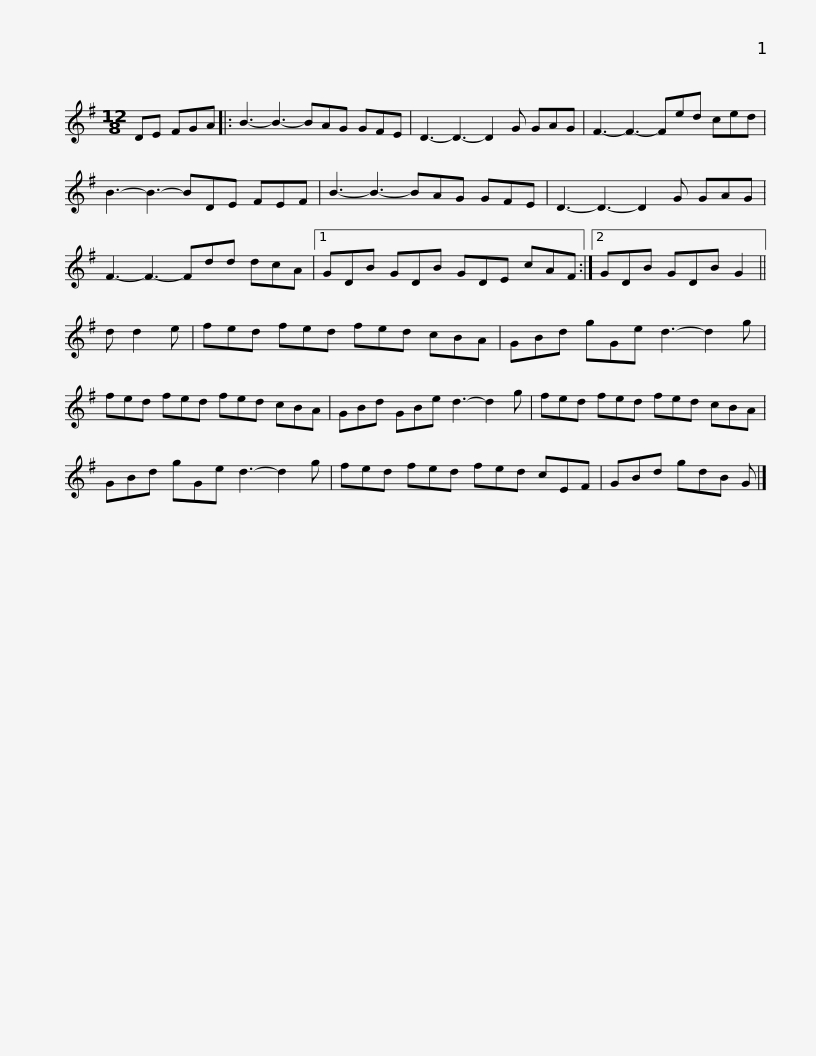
X:1
L:1/8
M:12/8
I:linebreak $
K:G
V:1 treble
V:1
 DE FGA |: B3- B3- BAG GFE | D3- D3- D2 G GAG | F3- F3- Fed ced | B3- B3- BDE FEF |$ %5
 B3- B3- BAG GFE | D3- D3- D2 G GAG | F3- F3- Fdd dcA |1 GDB GDB GDE cAF :|2$ GDB GDB G2 || %10
 d d2 e | fed fed fed cBA | GBd gGe d3- d2 g | fed fed fed cBA |$ GBd GBe d3- d2 g | %15
 fed fed fed cBA | GBd gGe d3- d2 g | fed fed fed cEF |$ GBd gdB G |] %19
